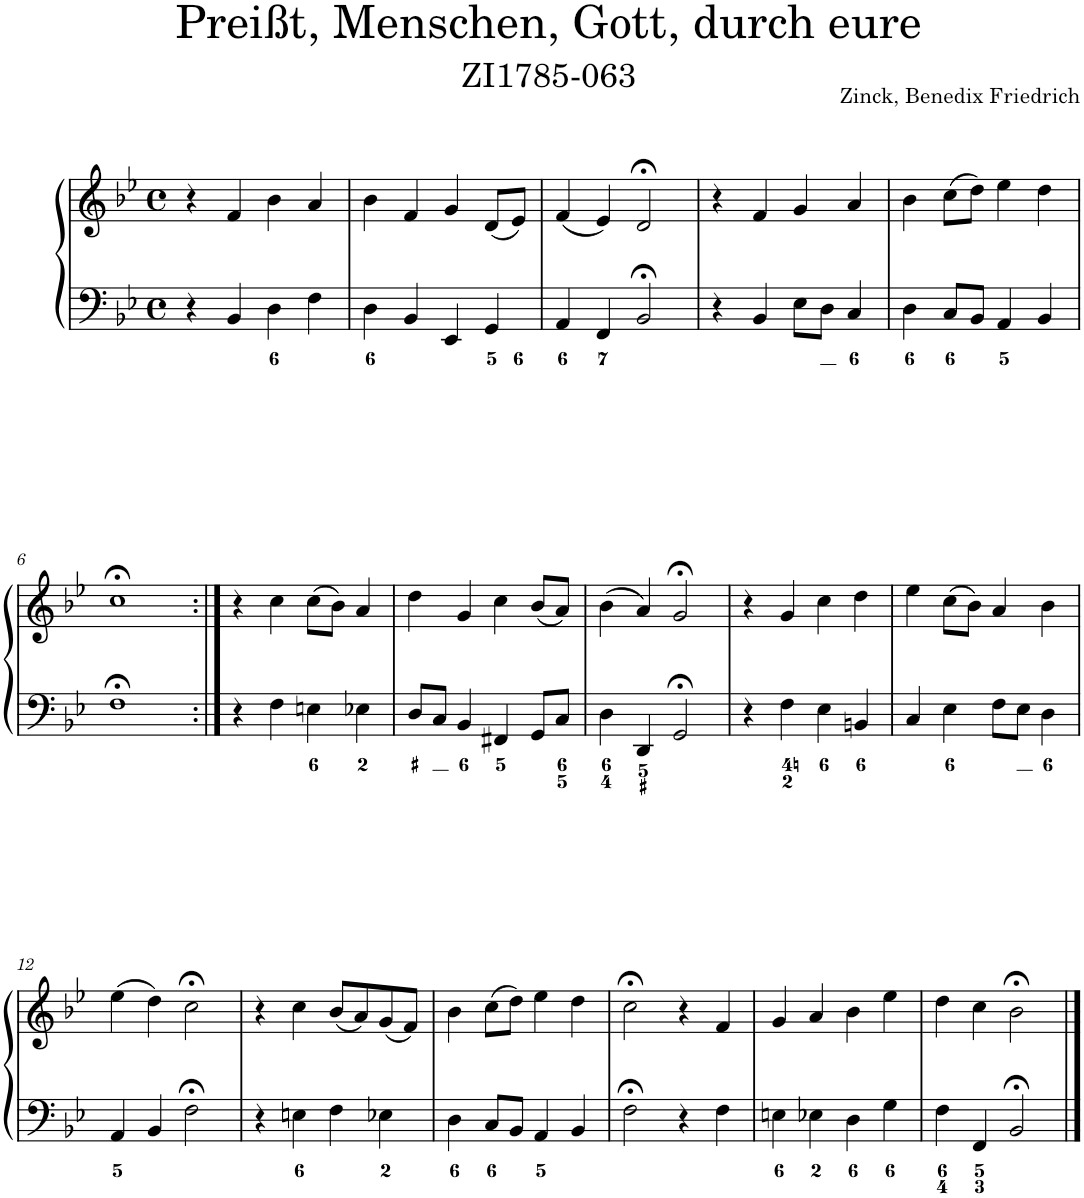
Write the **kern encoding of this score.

**kern	**kern
*part1	*part1
*staff2	*staff1
*I"Piano	*
*I'Pno.	*
*clefF4	*clefG2
*k[b-e-]	*k[b-e-]
*M4/4	*M4/4
*met(c)	*met(c)
=1	=1
4r	4r
4BB-/	4f/
4D\	4b-\
4F\	4a/
=2	=2
4D\	4b-\
4BB-/	4f/
4EE-/	4g/
4GG/	(8d/L
.	8e-/J)
=3	=3
4AA/	(4f/
4FF/	4e-/)
2BB-;</	2d;</
=4	=4
4r	4r
4BB-/	4f/
8E-\L	4g/
8D\J	.
4C/	4a/
=5	=5
4D\	4b-\
8C/L	(8cc\L
8BB-/J	8dd\J)
4AA/	4ee-\
4BB-/	4dd\
!!LO:LB:g=z
=6	=6
1F;<	1cc;<
=7:|!	=7:|!
4r	4r
4F\	4cc\
4En\	(8cc\L
.	8b-\J)
4E-X\	4a/
=8	=8
8D/L	4dd\
8C/J	.
4BB-/	4g/
4FF#X/	4cc\
8GG/L	(8b-/L
8C/J	8a/J)
=9	=9
4D\	(4b-\
4DD/	4a/)
2GG;</	2g;</
=10	=10
4r	4r
4F\	4g/
4E-\	4cc\
4BBn/	4dd\
=11	=11
4C/	4ee-\
4E-\	(8cc\L
.	8b-\J)
8F\L	4a/
8E-\J	.
4D\	4b-\
!!LO:LB:g=z
=12	=12
4AA/	(4ee-\
4BB-/	4dd\)
2F;<\	2cc;<\
=13	=13
4r	4r
4En\	4cc\
4F\	(8b-/L
.	8a/)
4E-X\	(8g/
.	8f/J)
=14	=14
4D\	4b-\
8C/L	(8cc\L
8BB-/J	8dd\J)
4AA/	4ee-\
4BB-/	4dd\
=15	=15
2F;<\	2cc;<\
4r	4r
4F\	4f/
=16	=16
4En\	4g/
4E-X\	4a/
4D\	4b-\
4G\	4ee-\
=17	=17
4F\	4dd\
4FF/	4cc\
2BB-;</	2b-;<\
==	==
*-	*-
